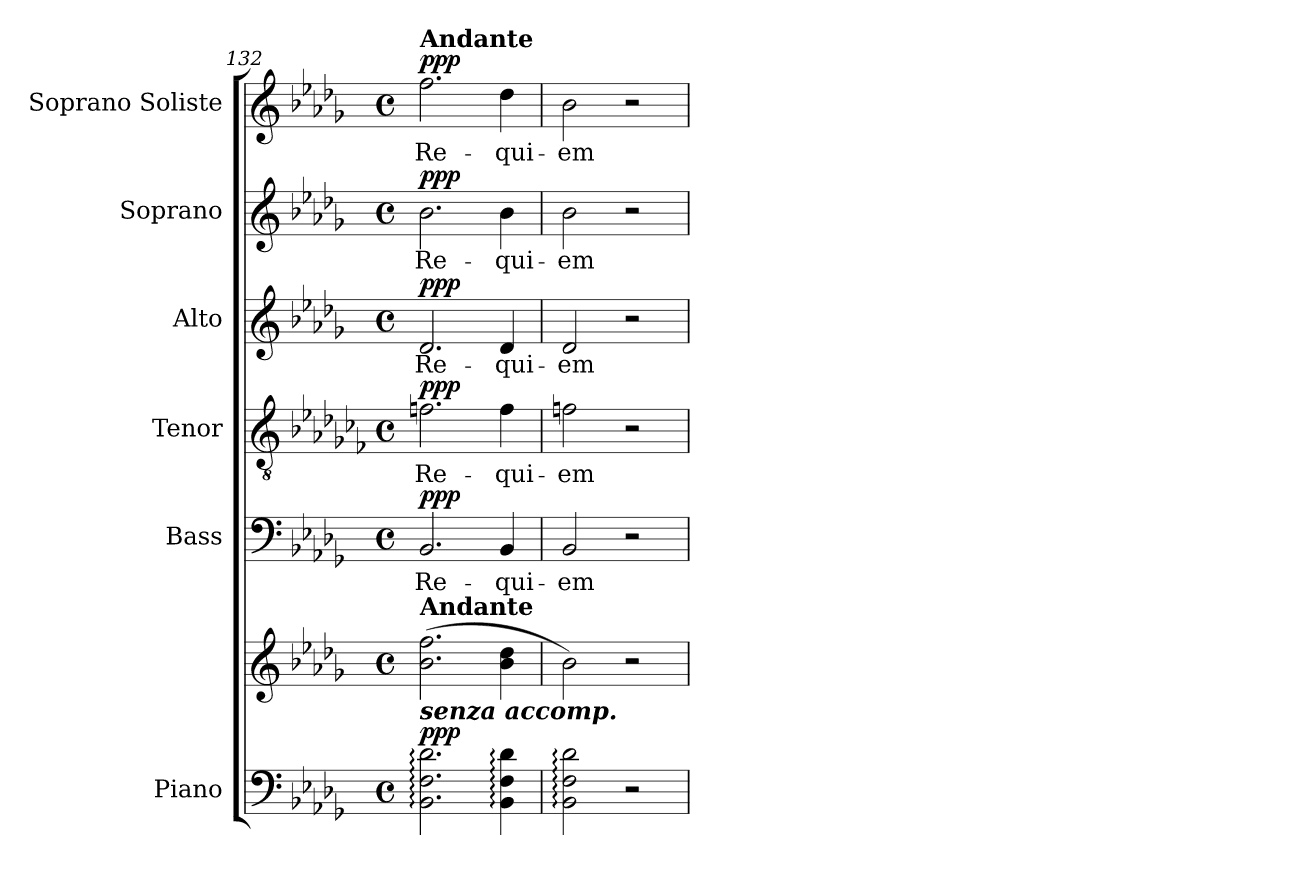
**kern	**kern	**dynam	**kern	**text	**dynam	**kern	**text	**dynam	**kern	**text	**dynam	**kern	**text	**dynam	**kern	**text	**dynam
*part6	*part6	*part6	*part5	*part5	*part5	*part4	*part4	*part4	*part3	*part3	*part3	*part2	*part2	*part2	*part1	*part1	*part1
*staff7	*staff6	*staff6/7	*staff5	*staff5	*staff5	*staff4	*staff4	*staff4	*staff3	*staff3	*staff3	*staff2	*staff2	*staff2	*staff1	*staff1	*staff1
*I"Piano	*	*	*I"Bass	*	*	*I"Tenor	*	*	*I"Alto	*	*	*I"Soprano	*	*	*I"Soprano Soliste	*	*
*I'Pno.	*	*	*I'B.	*	*	*I'T.	*	*	*I'A.	*	*	*I'S.	*	*	*	*	*
!!LO:PB:g=z
*clefF4	*clefG2	*	*clefF4	*	*	*clefGv2	*	*	*clefG2	*	*	*clefG2	*	*	*clefG2	*	*
*	*	*	*	*	*	*ITrd8c14	*	*	*	*	*	*	*	*	*	*	*
*k[b-e-a-d-g-]	*k[b-e-a-d-g-]	*	*k[b-e-a-d-g-]	*	*	*k[b-e-a-d-g-c-f-]	*	*	*k[b-e-a-d-g-]	*	*	*k[b-e-a-d-g-]	*	*	*k[b-e-a-d-g-]	*	*
*M4/4	*M4/4	*	*M4/4	*	*	*M4/4	*	*	*M4/4	*	*	*M4/4	*	*	*M4/4	*	*
*met(c)	*met(c)	*	*met(c)	*	*	*met(c)	*	*	*met(c)	*	*	*met(c)	*	*	*met(c)	*	*
*MM80	*MM80	*	*MM80	*	*	*MM80	*	*	*MM80	*	*	*MM80	*	*	*MM80	*	*
=132	=132	=132	=132	=132	=132	=132	=132	=132	=132	=132	=132	=132	=132	=132	=132	=132	=132
!	!	!	!	!	!	!	!	!	!	!	!	!	!	!	!LO:TX:a:B:t=Andante	!	!
!	!LO:TX:a:B:t=Andante	!	!	!	!	!	!	!	!	!	!	!	!	!	!	!	!
!LO:TX:a:Bi:t=senza accomp.	!	!	!	!	!	!	!	!	!	!	!	!	!	!	!	!	!
!	!	!LO:DY:a=2	!	!	!LO:DY:a	!	!	!LO:DY:a	!	!	!LO:DY:a	!	!	!LO:DY:a	!	!	!LO:DY:a
2.BB-\: 2.F\: 2.d-\:	(2.b-\ 2.ff\	ppp	2.BB-/	Re-	ppp	2.Fni\	Re-	ppp	2.d-/	Re-	ppp	2.b-\	Re-	ppp	2.ff\	Re-	ppp
4BB-\: 4F\: 4d-\:	4b-\ 4dd-\	.	4BB-/	-qui-	.	4Fi\	-qui-	.	4d-/	-qui-	.	4b-\	-qui-	.	4dd-\	-qui-	.
=133	=133	=133	=133	=133	=133	=133	=133	=133	=133	=133	=133	=133	=133	=133	=133	=133	=133
2BB-\: 2F\: 2d-\:	2b-\)	.	2BB-/	-em	.	2Fni\	-em	.	2d-/	-em	.	2b-\	-em	.	2b-\	-em	.
2r	2r	.	2r	.	.	2r	.	.	2r	.	.	2r	.	.	2r	.	.
=	=	=	=	=	=	=	=	=	=	=	=	=	=	=	=	=	=
*-	*-	*-	*-	*-	*-	*-	*-	*-	*-	*-	*-	*-	*-	*-	*-	*-	*-
